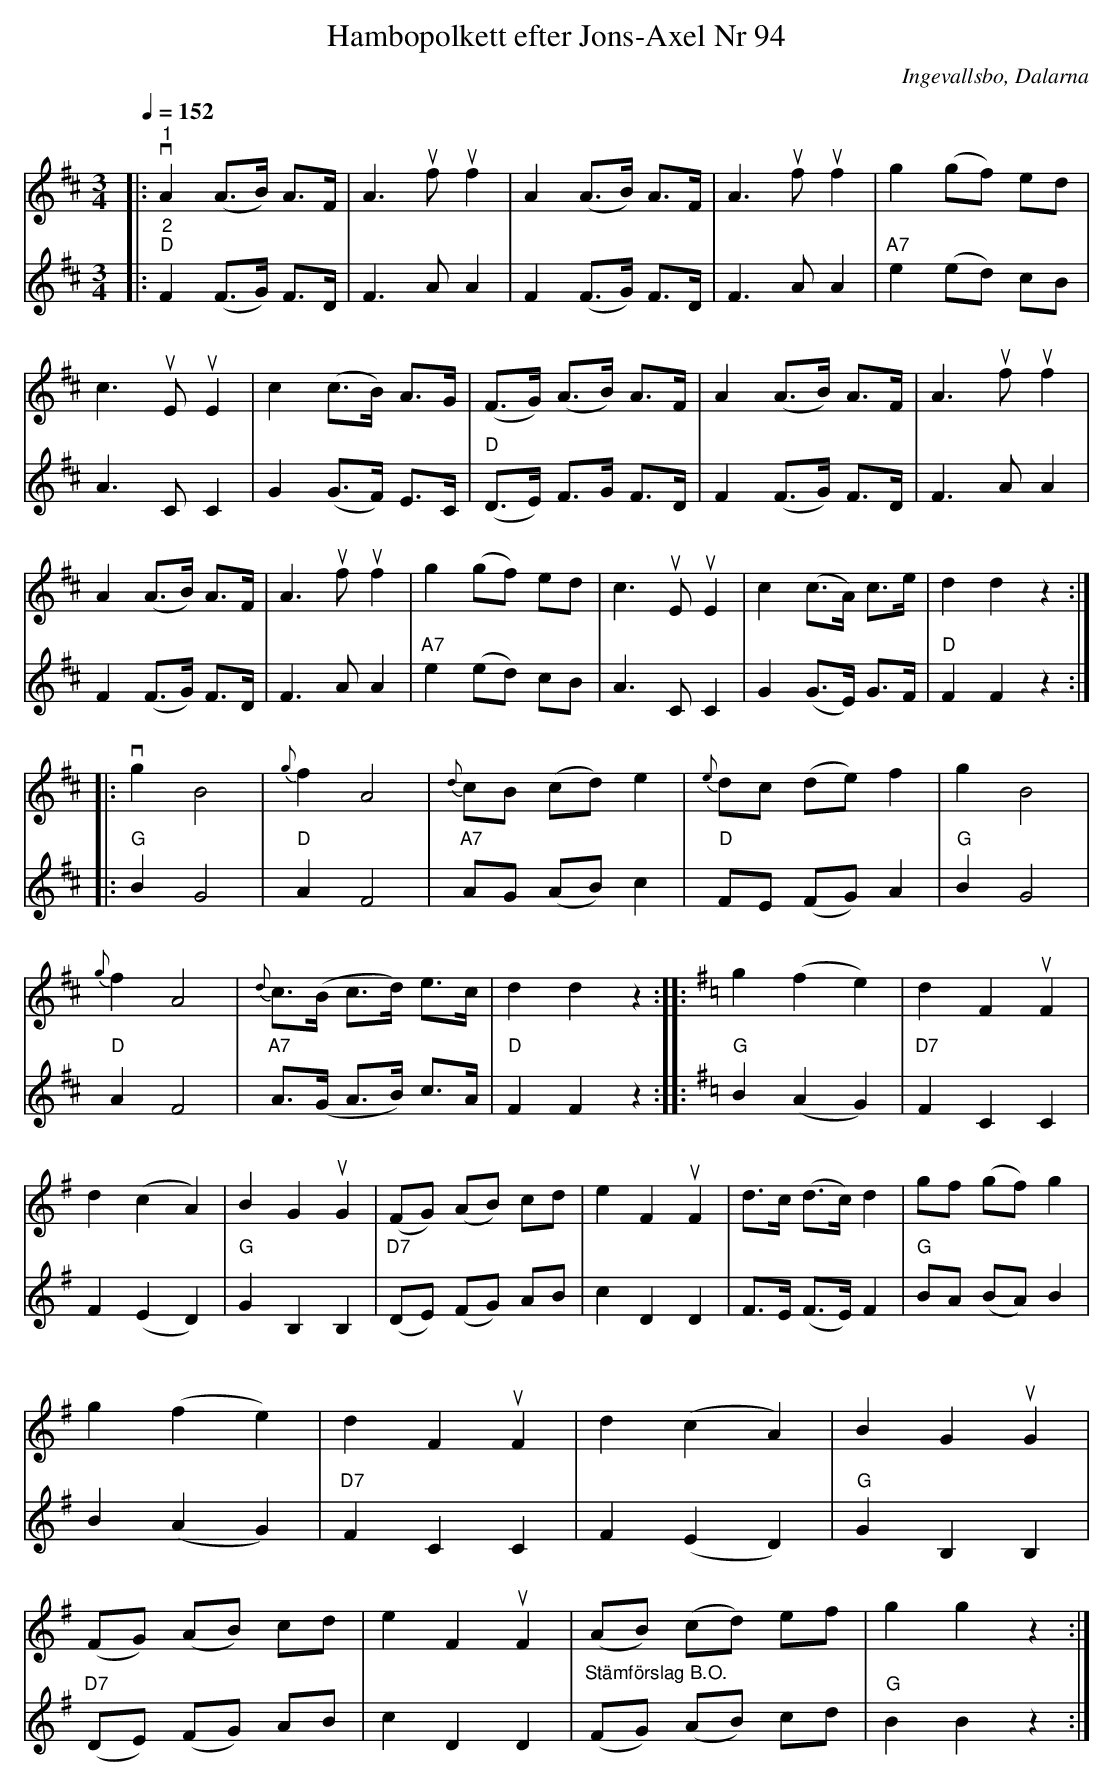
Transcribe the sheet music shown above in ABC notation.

X:1
T:Hambopolkett efter Jons-Axel Nr 94
O:Ingevallsbo, Dalarna
L:1/8
Q:1/4=152
M:3/4
K:D
V:1
|:"^1"v A2 (A>B) A>F | A3u fu f2 | A2 (A>B) A>F | A3u fu f2 | g2 (gf) ed | c3u Eu E2 |
c2 (c>B) A>G | (F>G) (A>B) A>F | A2 (A>B) A>F | A3u fu f2 | A2 (A>B) A>F | A3u fu f2 |
g2 (gf) ed | c3u Eu E2 | c2 (c>A) c>e | d2 d2 z2 ::v g2 B4 |{g} f2 A4 |{d} cB (cd) e2 |
{e} dc (de) f2 | g2 B4 |{g} f2 A4 |{d} c>(B c>d) e>c | d2 d2 z2 ::[K:G] g2 (f2 e2) | d2 F2u F2 |
d2 (c2 A2) | B2 G2u G2 | (FG) (AB) cd | e2 F2u F2 | d>c (d>c) d2 | gf (gf) g2 | g2 (f2 e2) |
d2 F2u F2 | d2 (c2 A2) | B2 G2u G2 | (FG) (AB) cd | e2 F2u F2 | (AB) (cd) ef | g2 g2 z2 :|
V:2
|:"^2""D" F2 (F>G) F>D | F3 A A2 | F2 (F>G) F>D | F3 A A2 |"A7" e2 (ed) cB | A3 C C2 |
G2 (G>F) E>C |"D" (D>E) F>G F>D | F2 (F>G) F>D | F3 A A2 | F2 (F>G) F>D | F3 A A2 |
"A7" e2 (ed) cB | A3 C C2 | G2 (G>E) G>F |"D" F2 F2 z2 ::"G" B2 G4 |"D" A2 F4 |
"A7" AG (AB) c2 |"D" FE (FG) A2 |"G" B2 G4 |"D" A2 F4 |"A7" A>(G A>B) c>A |"D" F2 F2 z2 ::
[K:G]"G" B2 (A2 G2) |"D7" F2 C2 C2 | F2 (E2 D2) |"G" G2 B,2 B,2 |"D7" (DE) (FG) AB | c2 D2 D2 |
F>E (F>E) F2 |"G" BA (BA) B2 | B2 (A2 G2) |"D7" F2 C2 C2 | F2 (E2 D2) |"G" G2 B,2 B,2 |
"D7" (DE) (FG) AB | c2 D2 D2 | "^Stämförslag B.O." (FG) (AB) cd |"G" B2 B2 z2 :|
